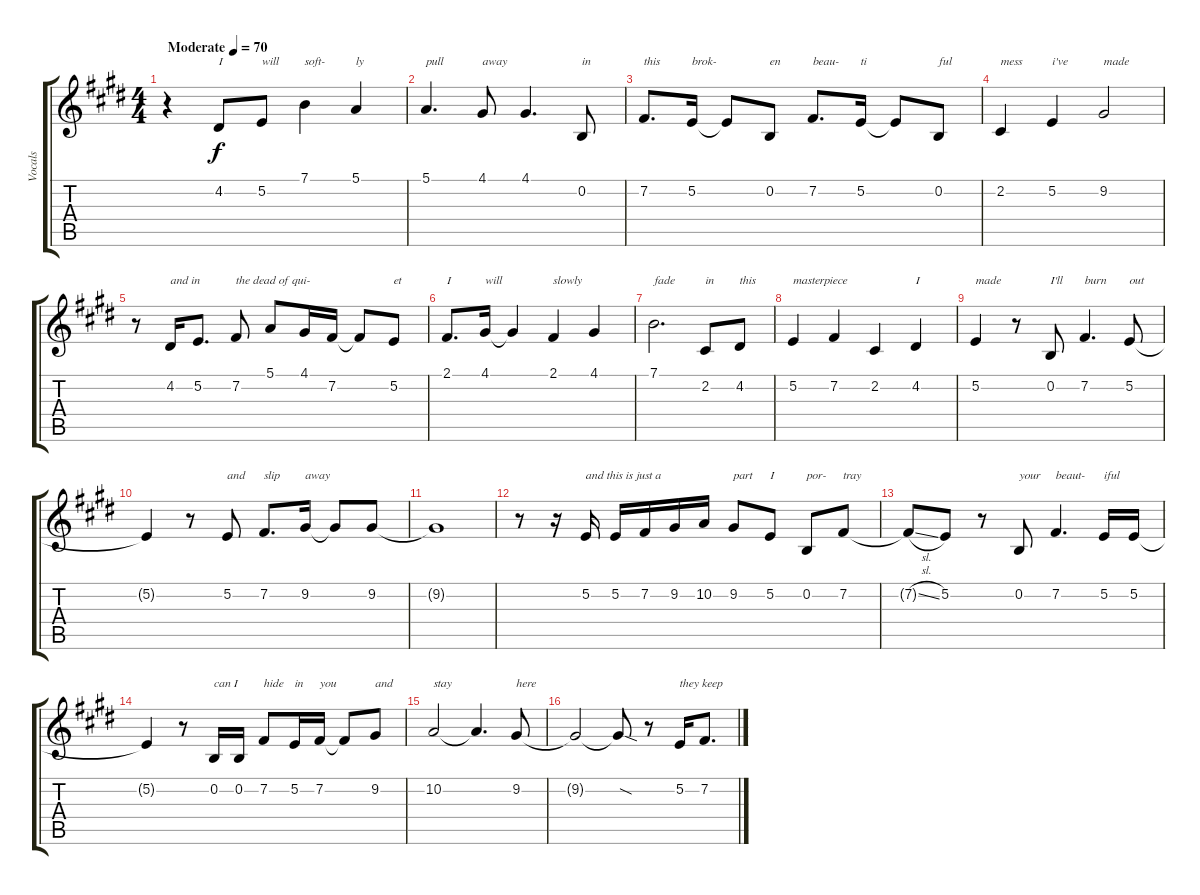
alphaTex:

\track ("Vocals" "Vocals") {instrument choiraahs}
\staff {score tabs}
\tuning (E4 B3 G3 D3 A2 E2) {hide}
\ts (4 4)
\tempo (70 "Moderate")
\clef g2
\ks e
r.4{dy f instrument choiraahs} 4.2.8{txt "I"} 5.2.8{txt "will"} 7.1.4{txt "soft-"} 5.1.4{txt "ly"} |
5.1.4{d txt "pull"} 4.1.8{txt "away"} 4.1.4{d} 0.2.8{txt "in"} |
7.2.8{d txt "this"} 5.2.16{txt "brok-"} 5.2{t}.8 0.2.8{txt "en"} 7.2.8{d txt "beau-"} 5.2.16{txt "ti"} 5.2{t}.8 0.2.8{txt "ful"} |
2.2.4{txt "mess"} 5.2.4{txt "i've"} 9.2.2{txt "made"} |
r.8 4.2.16{txt "and in"} 5.2.8{d} 7.2.8{txt "the dead of qui-"} 5.1.8 4.1.16 7.2.16 7.2{t}.8 5.2.8{txt "et"} |
2.1.8{d txt "I"} 4.1.16{txt "will"} 4.1{t}.4 2.1.4{txt "slowly"} 4.1.4 |
7.1.2{d txt "fade"} 2.2.8{txt "in"} 4.2.8{txt "this"} |
5.2.4{txt "masterpiece"} 7.2.4 2.2.4 4.2.4{txt "I"} |
5.2.4{txt "made"} r.8 0.2.8{txt "I'll"} 7.2.4{d txt "burn"} 5.2.8{txt "out"} |
5.2{t}.4 r.8 5.2.8{txt "and"} 7.2.8{d txt "slip"} 9.2.16{txt "away"} 9.2{t}.8 9.2.8 |
9.2{t}.1 |
r.8 r.16 5.2.16{txt "and this is just a "} 5.2.16 7.2.16 9.2.16 10.2.16 9.2.8{txt "part"} 5.2.8{txt "I"} 0.2.8{txt "por-"} 7.2.8{txt "tray"} |
7.2{sl t}.8 5.2.8 r.8 0.2.8{txt "your"} 7.2.4{d txt "beaut-"} 5.2.16{txt "iful"} 5.2.16 |
5.2{t}.4 r.8 0.2.16{txt "can I"} 0.2.16 7.2.8{txt "hide"} 5.2.16{txt "in"} 7.2.16{txt "you"} 7.2{t}.8 9.2.8{txt "and"} |
10.2.2{txt "stay"} 10.2{t}.4{d} 9.2.8{txt "here"} |
9.2{t}.2 9.2{sod t}.8 r.8 5.2.16{txt "they keep"} 7.2.8{d}
